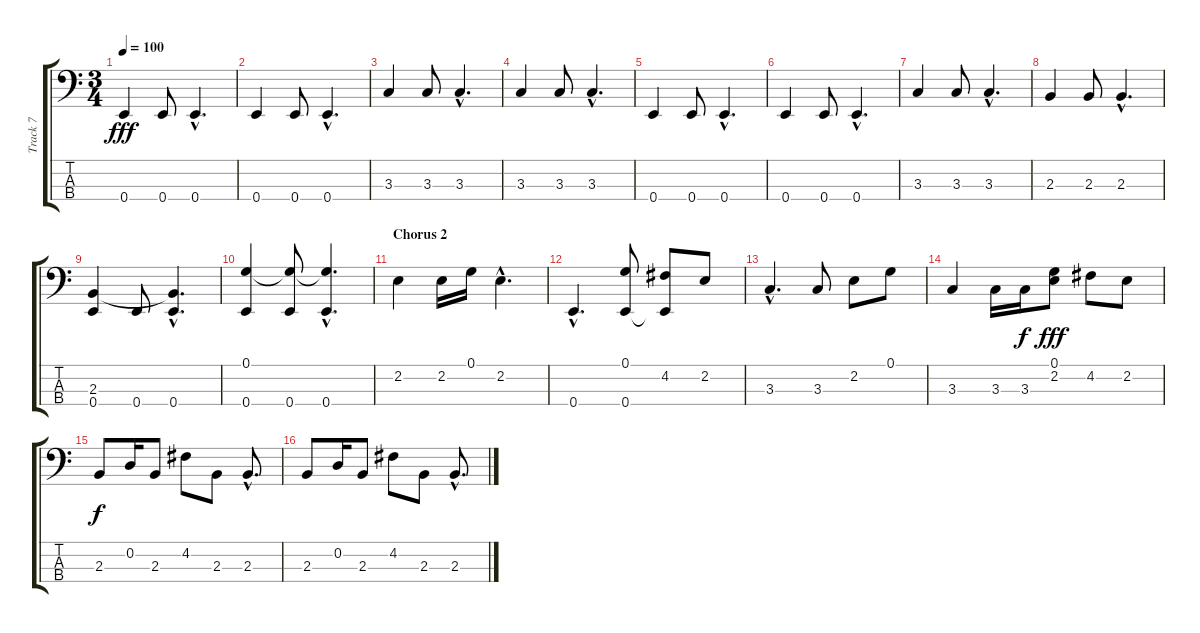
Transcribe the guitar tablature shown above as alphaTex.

\track ("Track 7" "Track 7") {instrument synthbass2}
\staff {score tabs}
\tuning (G2 D2 A1 E1) {hide}
\ts (3 4)
\tempo 100
\clef f4
\ks c
0.4.4{dy fff} 0.4.8 0.4{hac}.4{d} |
0.4.4 0.4.8 0.4{hac}.4{d} |
3.3.4 3.3.8 3.3{hac}.4{d} |
3.3.4 3.3.8 3.3{hac}.4{d} |
0.4.4 0.4.8 0.4{hac}.4{d} |
0.4.4 0.4.8 0.4{hac}.4{d} |
3.3.4 3.3.8 3.3{hac}.4{d} |
2.3.4 2.3.8 2.3{hac}.4{d} |
(2.3 0.4).4 0.4.8 (2.3{hac t} 0.4{hac}).4{d} |
(0.1 0.4).4 (0.1{t} 0.4).8 (0.1{hac t} 0.4{hac}).4{d} |
\section ("" "Chorus 2")
2.2.4 2.2.16 0.1.16 2.2{hac}.4{d} |
0.4{hac}.4{d} (0.1 0.4).8 (4.2 0.4{t}).8 2.2.8 |
3.3{hac}.4{d} 3.3.8 2.2.8 0.1.8 |
3.3.4 3.3.16 3.3.16{dy f} (0.1 2.2).8{dy fff} 4.2.8 2.2.8 |
2.3.8{dy f} 0.2.16 2.3.8 4.2.8 2.3.8 2.3{hac}.8{d} |
2.3.8 0.2.16 2.3.8 4.2.8 2.3.8 2.3{hac}.8{d}
